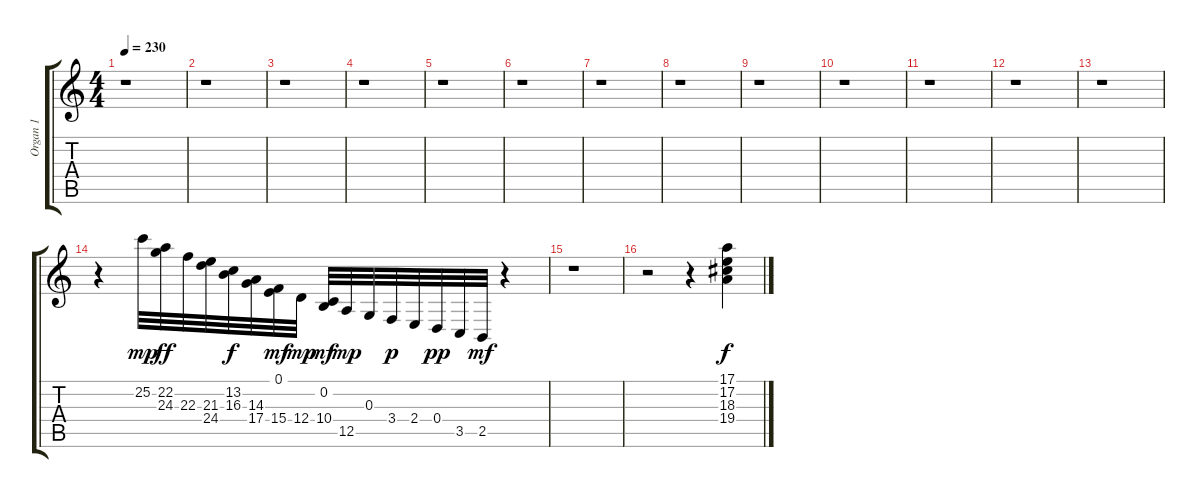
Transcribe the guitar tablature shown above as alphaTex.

\track ("Organ 1" "Organ 1") {instrument rockorgan}
\staff {score tabs}
\tuning (E4 B3 G3 D3 A2 E2) {hide}
\ts (4 4)
\tempo 230
\clef g2
\ks c
r.1{dy f} |
r.1 |
r.1 |
r.1 |
r.1 |
r.1 |
r.1 |
r.1 |
r.1 |
r.1 |
r.1 |
r.1 |
r.1 |
r.4 25.2.32{dy mp} (22.2 24.3).32{dy ff} 22.3.32 (21.3 24.4).32 (13.2 16.3).32{dy f} (14.3 17.4).32 (0.1 15.4).32{dy mf} 12.4.32{dy mp} (0.2 10.4).32{dy mf} 12.5.32{dy mp} 0.3.32 3.4.32{dy p} 2.4.32 0.4.32{dy pp} 3.5.32 2.5.32{dy mf} r.4 |
r.1 |
r.2 r.4 (17.1 17.2 18.3 19.4).4{dy f}
